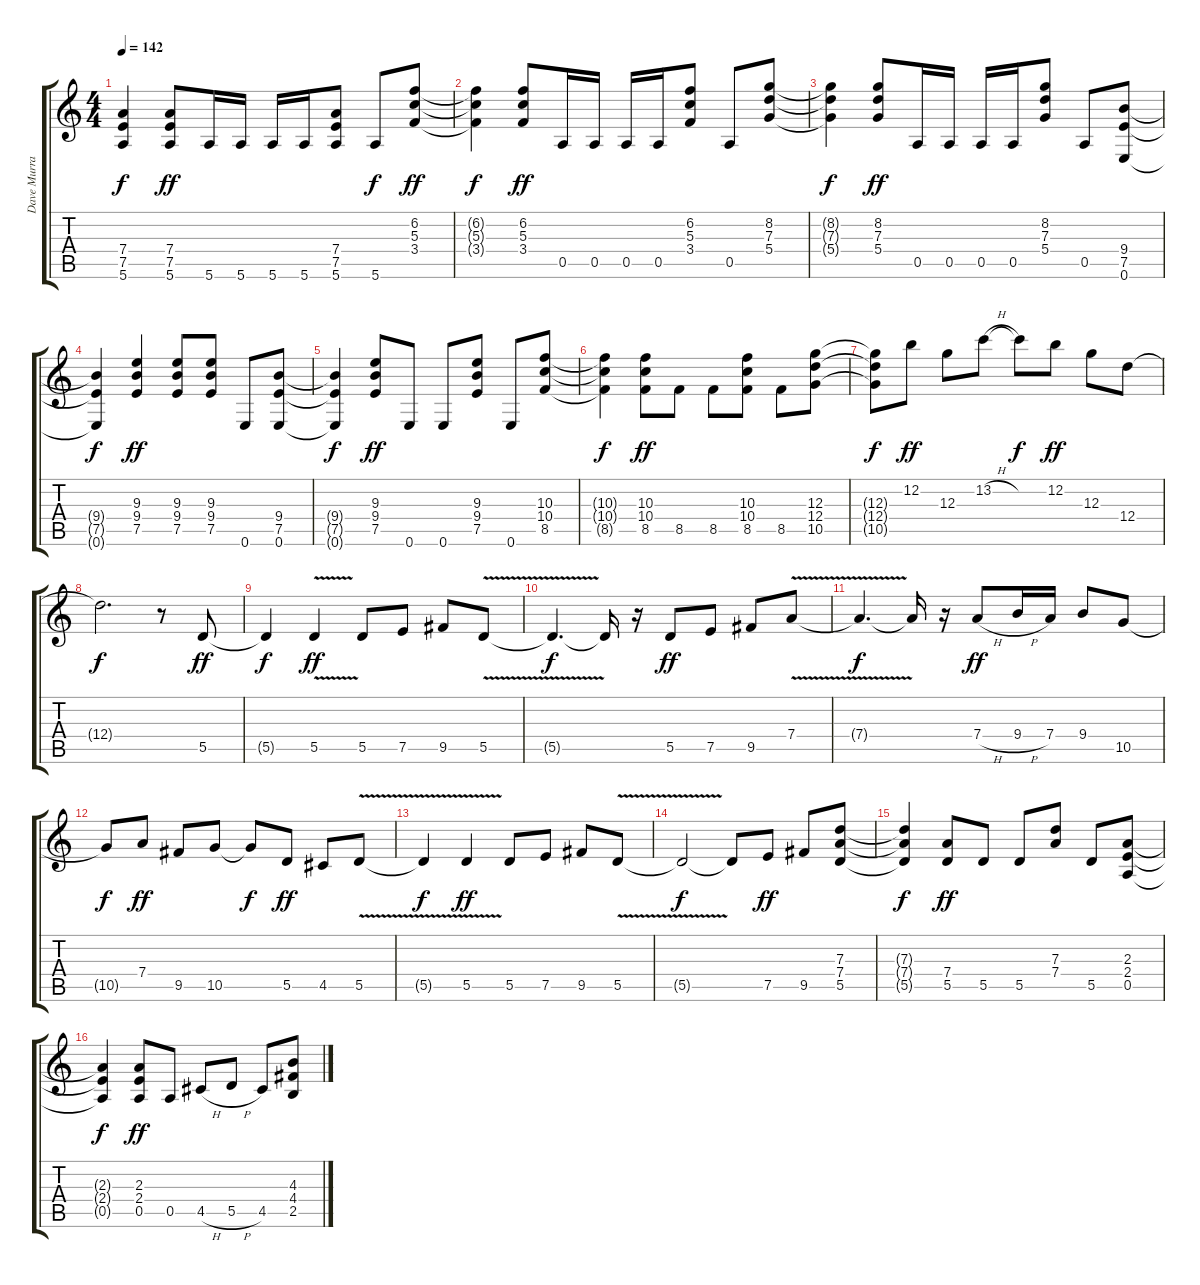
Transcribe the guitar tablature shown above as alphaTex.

\track ("Dave Murray" "Dave Murra") {instrument overdrivenguitar}
\staff {score tabs}
\tuning (E4 B3 G3 D3 A2 E2) {hide}
\ts (4 4)
\tempo 142
\clef g2
\ks c
(7.4{t} 7.5{t} 5.6{t}).4{dy f} (7.4 7.5 5.6).8{dy ff} 5.6.16 5.6.16 5.6.16 5.6.16 (7.4 7.5 5.6).8 5.6.8{dy f} (6.2 5.3 3.4).8{dy ff} |
(6.2{t} 5.3{t} 3.4{t}).4{dy f} (6.2 5.3 3.4).8{dy ff} 0.5.16 0.5.16 0.5.16 0.5.16 (6.2 5.3 3.4).8 0.5.8 (8.2 7.3 5.4).8 |
(8.2{t} 7.3{t} 5.4{t}).4{dy f} (8.2 7.3 5.4).8{dy ff} 0.5.16 0.5.16 0.5.16 0.5.16 (8.2 7.3 5.4).8 0.5.8 (9.4 7.5 0.6).8 |
(9.4{t} 7.5{t} 0.6{t}).4{dy f} (9.3 9.4 7.5).4{dy ff} (9.3 9.4 7.5).8 (9.3 9.4 7.5).8 0.6.8 (9.4 7.5 0.6).8 |
(9.4{t} 7.5{t} 0.6{t}).4{dy f} (9.3 9.4 7.5).8{dy ff} 0.6.8 0.6.8 (9.3 9.4 7.5).8 0.6.8 (10.3 10.4 8.5).8 |
(10.3{t} 10.4{t} 8.5{t}).4{dy f} (10.3 10.4 8.5).8{dy ff} 8.5.8 8.5.8 (10.3 10.4 8.5).8 8.5.8 (12.3 12.4 10.5).8 |
(12.3{t} 12.4{t} 10.5{t}).8{dy f} 12.2.8{dy ff} 12.3.8 13.2{h}.8 13.2{t}.8{dy f} 12.2.8{dy ff} 12.3.8 12.4.8 |
12.4{t}.2{d dy f} r.8 5.5.8{dy ff} |
5.5{t}.4{dy f} 5.5{v}.4{dy ff} 5.5.8 7.5.8 9.5.8 5.5{v}.8 |
5.5{t}.4{d dy f} 5.5{t}.16 r.16 5.5.8{dy ff} 7.5.8 9.5.8 7.4{v}.8 |
7.4{t}.4{d dy f} 7.4{t}.16 r.16 7.4{h}.8{dy ff} 9.4{h}.16 7.4.16 9.4.8 10.5.8 |
10.5{t}.8{dy f} 7.4.8{dy ff} 9.5.8 10.5.8 10.5{t}.8{dy f} 5.5.8{dy ff} 4.5.8 5.5{v}.8 |
5.5{t}.4{dy f} 5.5{v}.4{dy ff} 5.5.8 7.5.8 9.5.8 5.5{v}.8 |
5.5{t}.2{dy f} 5.5{t}.8 7.5.8{dy ff} 9.5.8 (7.3 7.4 5.5).8 |
(7.3{t} 7.4{t} 5.5{t}).4{dy f} (7.4 5.5).8{dy ff} 5.5.8 5.5.8 (7.3 7.4).8 5.5.8 (2.3 2.4 0.5).8 |
(2.3{t} 2.4{t} 0.5{t}).4{dy f} (2.3 2.4 0.5).8{dy ff} 0.5.8 4.5{h}.8 5.5{h}.8 4.5.8 (4.3 4.4 2.5).8
